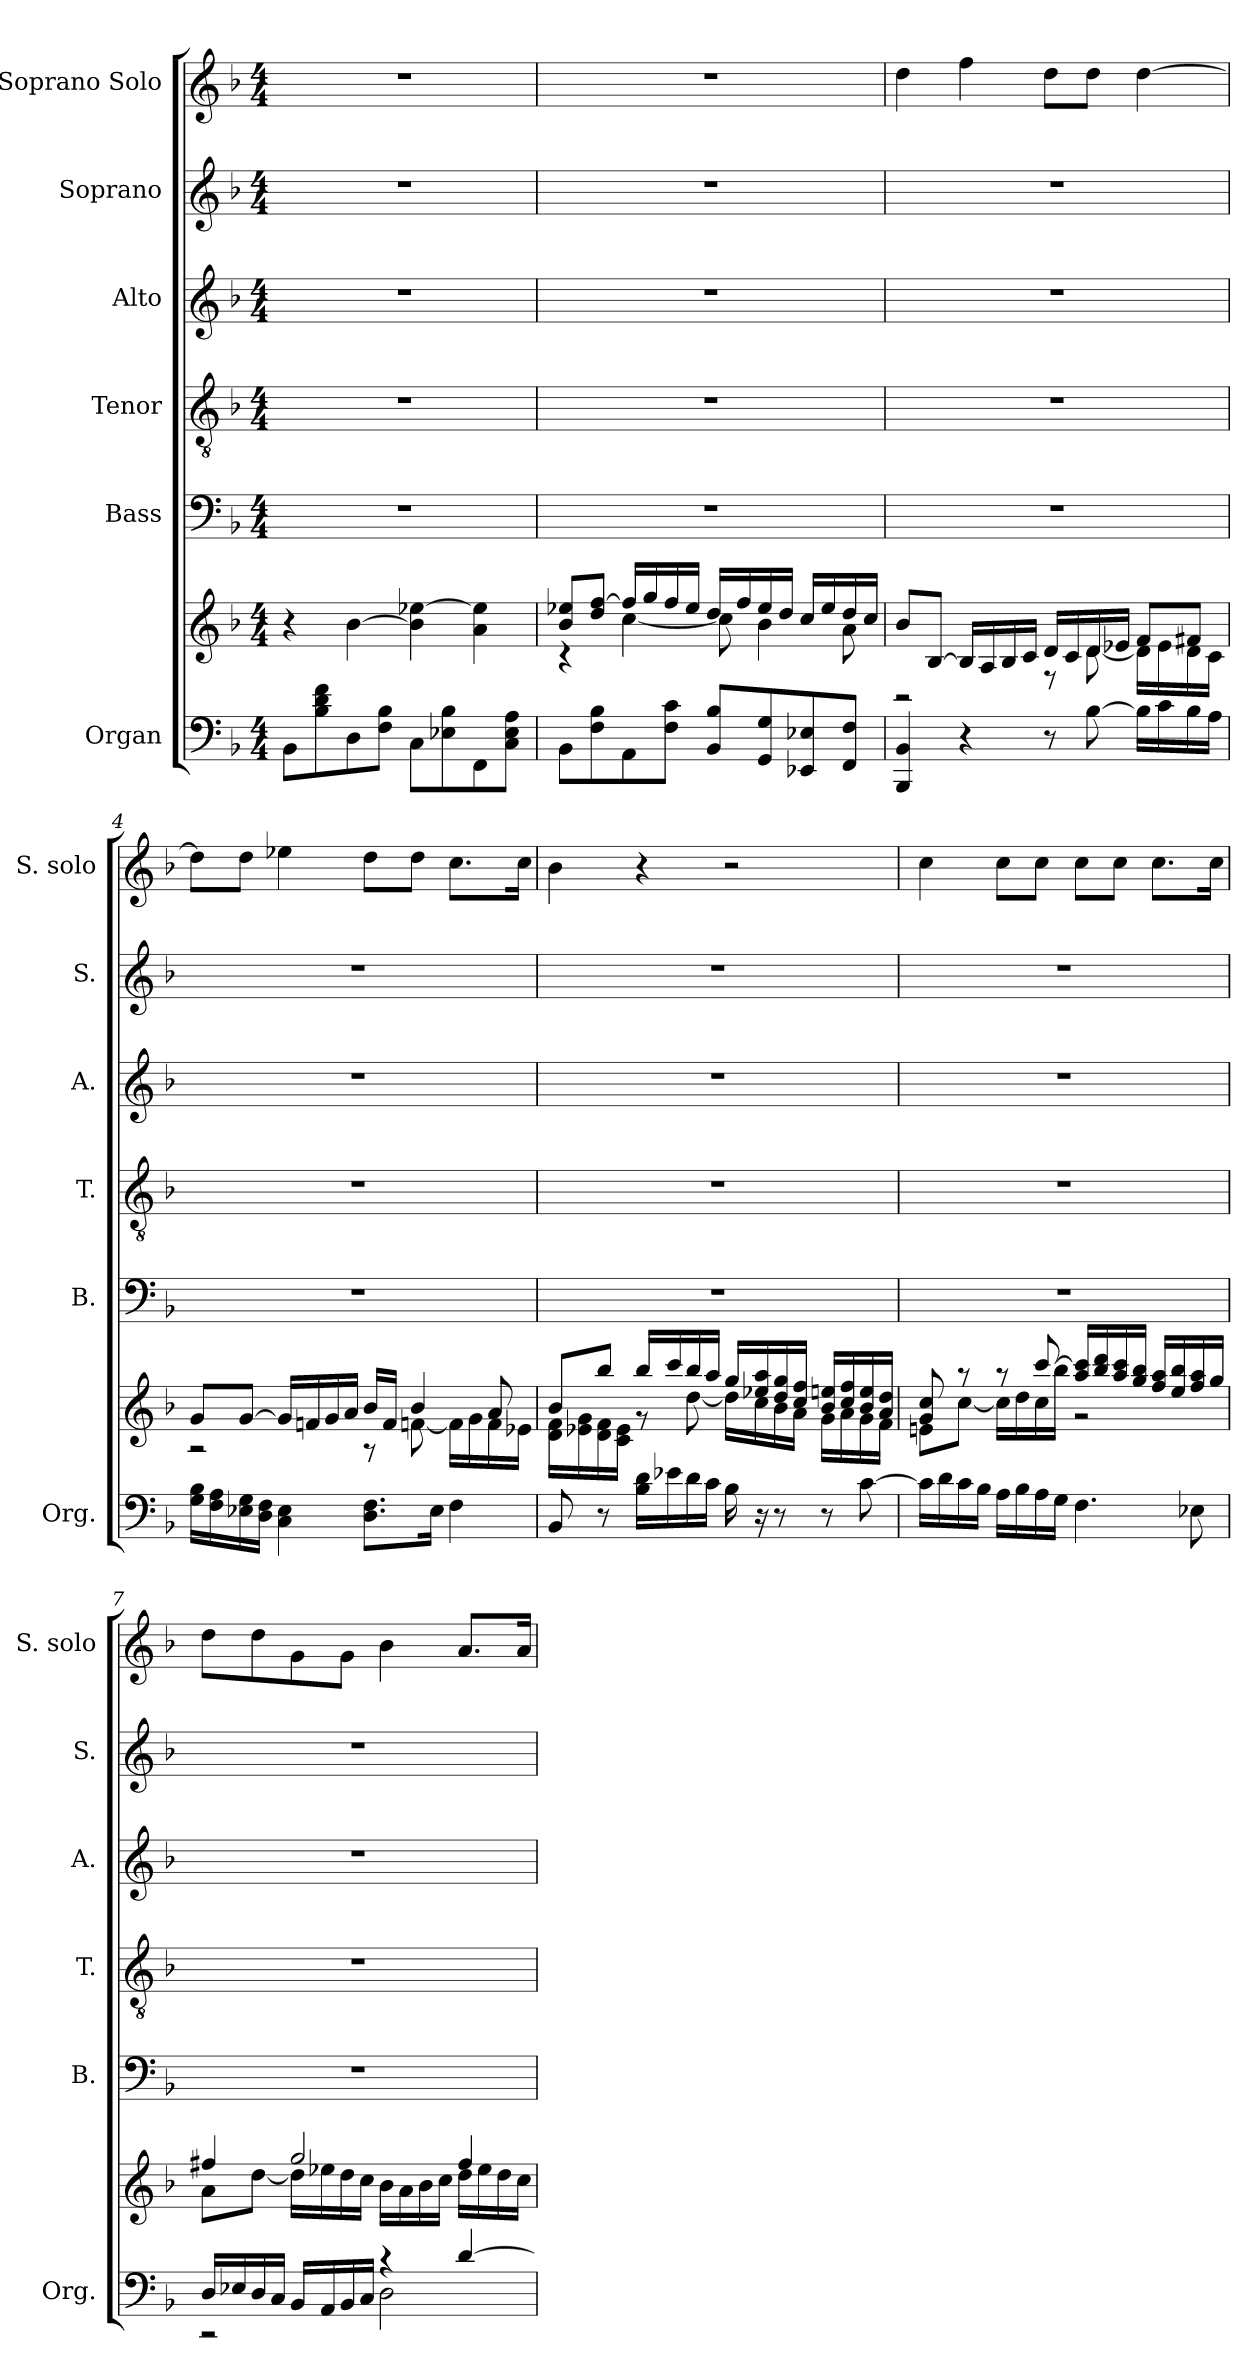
**kern	**kern	**kern	**kern	**kern	**kern	**kern
*part6	*part6	*part5	*part4	*part3	*part2	*part1
*staff7	*staff6	*staff5	*staff4	*staff3	*staff2	*staff1
*I"Organ	*	*I"Bass	*I"Tenor	*I"Alto	*I"Soprano	*I"Soprano Solo
*I'Org.	*	*I'B.	*I'T.	*I'A.	*I'S.	*I'S. solo
*clefF4	*clefG2	*clefF4	*clefGv2	*clefG2	*clefG2	*clefG2
*	*	*	*ITrd7c12	*	*	*
*k[b-]	*k[b-]	*k[b-]	*k[b-]	*k[b-]	*k[b-]	*k[b-]
*F:	*F:	*F:	*F:	*F:	*F:	*F:
*M4/4	*M4/4	*M4/4	*M4/4	*M4/4	*M4/4	*M4/4
*MM60	*MM60	*MM60	*MM60	*MM60	*MM60	*MM60
=1	=1	=1	=1	=1	=1	=1
8BB-\L	4r	1r	1r	1r	1r	1r
8B-\ 8d\ 8f\	.	.	.	.	.	.
8D\	[4b-\	.	.	.	.	.
8F\ 8B-\J	.	.	.	.	.	.
8C\L	4b-\] [4ee-X\	.	.	.	.	.
8E-X\ 8B-\	.	.	.	.	.	.
8FF\	4a\ 4ee-\]	.	.	.	.	.
8C\ 8E-\ 8A\J	.	.	.	.	.	.
=2	=2	=2	=2	=2	=2	=2
*	*^	*	*	*	*	*
8BB-\L	8b-/ 8ee-X/L	4r	1r	1r	1r	1r	1r
8F\ 8B-\	8dd/ [8ff/J	.	.	.	.	.	.
8AA\	16ff/LL]	[4cc\	.	.	.	.	.
.	16gg/	.	.	.	.	.	.
8F\ 8c\J	16ff/	.	.	.	.	.	.
.	16ee-/JJ	.	.	.	.	.	.
8BB-/ 8B-/L	16dd/LL	8cc\]	.	.	.	.	.
.	16ff/	.	.	.	.	.	.
8GG/ 8G/	16ee-/	4b-\	.	.	.	.	.
.	16dd/JJ	.	.	.	.	.	.
8EE-X/ 8E-X/	16cc/LL	.	.	.	.	.	.
.	16ee-/	.	.	.	.	.	.
8FF/ 8F/J	16dd/	8a\	.	.	.	.	.
.	16cc/JJ	.	.	.	.	.	.
=3	=3	=3	=3	=3	=3	=3	=3
4BBB-/ 4BB-/	8b-/L	2r	1r	1r	1r	1r	4dd\
.	[8B-/J	.	.	.	.	.	.
4r	16B-/LL]	.	.	.	.	.	4ff\
.	16A/	.	.	.	.	.	.
.	16B-/	.	.	.	.	.	.
.	16c/JJ	.	.	.	.	.	.
8r	16d/LL	8r	.	.	.	.	8dd\L
.	16c/	.	.	.	.	.	.
[8B-\	16d/	[8d\	.	.	.	.	8dd\J
.	16e-X/JJ	.	.	.	.	.	.
16B-\LL]	8f/L	16d\LL]	.	.	.	.	[4dd\
16c\	.	16e-\	.	.	.	.	.
16B-\	8f#X/J	16d\	.	.	.	.	.
16A\JJ	.	16c\JJ	.	.	.	.	.
!!LO:LB:g=z
=4	=4	=4	=4	=4	=4	=4	=4
16G\ 16B-\LL	8g/L	2r	1r	1r	1r	1r	8dd\L]
16F\ 16A\	.	.	.	.	.	.	.
16E-X\ 16G\	[8g/J	.	.	.	.	.	8dd\J
16D\ 16F\JJ	.	.	.	.	.	.	.
4C\ 4E-\	16g/LL]	.	.	.	.	.	4ee-X\
.	16fn/	.	.	.	.	.	.
.	16g/	.	.	.	.	.	.
.	16a/JJ	.	.	.	.	.	.
8.D\ 8.F\L	16b-/LL	8r	.	.	.	.	8dd\L
.	16f/JJ	.	.	.	.	.	.
.	4b-/	[8fn\	.	.	.	.	8dd\J
16E-\Jk	.	.	.	.	.	.	.
4F\	.	16f\LL]	.	.	.	.	8.cc\L
.	.	16g\	.	.	.	.	.
.	8a/	16f\	.	.	.	.	.
.	.	16e-X\JJ	.	.	.	.	16cc\Jk
=5	=5	=5	=5	=5	=5	=5	=5
8BB-/	8b-/L	16d\ 16f\LL	1r	1r	1r	1r	4b-\
.	.	16e-X\ 16g\	.	.	.	.	.
8r	8bb-/J	16d\ 16f\	.	.	.	.	.
.	.	16c\ 16e-\JJ	.	.	.	.	.
16B-\ 16d\LL	16bb-/LL	8r	.	.	.	.	4r
16e-X\	16ccc/	.	.	.	.	.	.
16d\	16bb-/	[8dd\	.	.	.	.	.
16c\JJ	16aa/JJ	.	.	.	.	.	.
16B-\	16gg/LL	16dd\LL]	.	.	.	.	2r
16r	16ee-X/ 16aa/	16cc\	.	.	.	.	.
8r	16dd/ 16gg/	16b-\	.	.	.	.	.
.	16cc/ 16ff/JJ	16a\JJ	.	.	.	.	.
8r	16b-/ 16een/LL	16g\LL	.	.	.	.	.
.	16cc/ 16ff/	16a\	.	.	.	.	.
[8c\	16b-/ 16ee/	16g\	.	.	.	.	.
.	16a/ 16dd/JJ	16f\JJ	.	.	.	.	.
!!LO:PB:g=z
=6	=6	=6	=6	=6	=6	=6	=6
16c\LL]	8g/ 8cc/	8en\L	1r	1r	1r	1r	4cc\
16d\	.	.	.	.	.	.	.
16c\	8r	[8cc\J	.	.	.	.	.
16B-\JJ	.	.	.	.	.	.	.
16A\LL	8r	16cc\LL]	.	.	.	.	8cc\L
16B-\	.	16dd\	.	.	.	.	.
16A\	[8ccc/	16cc\	.	.	.	.	8cc\J
16G\JJ	.	16bb-\JJ	.	.	.	.	.
4.F\	16aa/ 16ccc/]LL	2r	.	.	.	.	8cc\L
.	16bb-/ 16ddd/	.	.	.	.	.	.
.	16aa/ 16ccc/	.	.	.	.	.	8cc\J
.	16gg/ 16bb-/JJ	.	.	.	.	.	.
.	16ff/ 16aa/LL	.	.	.	.	.	8.cc\L
.	16ee/ 16bb-/	.	.	.	.	.	.
8E-X\	16ff/ 16aa/	.	.	.	.	.	.
.	16gg/JJ	.	.	.	.	.	16cc\Jk
!!LO:LB:g=z
=7	=7	=7	=7	=7	=7	=7	=7
*^	*	*	*	*	*	*	*
16D/LL	2r	4ff#X/	8a\L	1r	1r	1r	1r	8dd\L
16E-X/	.	.	.	.	.	.	.	.
16D/	.	.	[8dd\J	.	.	.	.	8dd\
16C/JJ	.	.	.	.	.	.	.	.
16BB-/LL	.	2gg/	16dd\LL]	.	.	.	.	8g\
16AA/	.	.	16ee-X\	.	.	.	.	.
16BB-/	.	.	16dd\	.	.	.	.	8g\J
16C/JJ	.	.	16cc\JJ	.	.	.	.	.
4r	2D\	.	16b-\LL	.	.	.	.	4b-\
.	.	.	16a\	.	.	.	.	.
.	.	.	16b-\	.	.	.	.	.
.	.	.	16cc\JJ	.	.	.	.	.
[4d/	.	4ff#/	16dd\LL	.	.	.	.	8.a/L
.	.	.	16ee-\	.	.	.	.	.
.	.	.	16dd\	.	.	.	.	.
.	.	.	16cc\JJ	.	.	.	.	16a/Jk
*v	*v	*	*	*	*	*	*	*
*	*v	*v	*	*	*	*	*
=	=	=	=	=	=	=
*-	*-	*-	*-	*-	*-	*-
